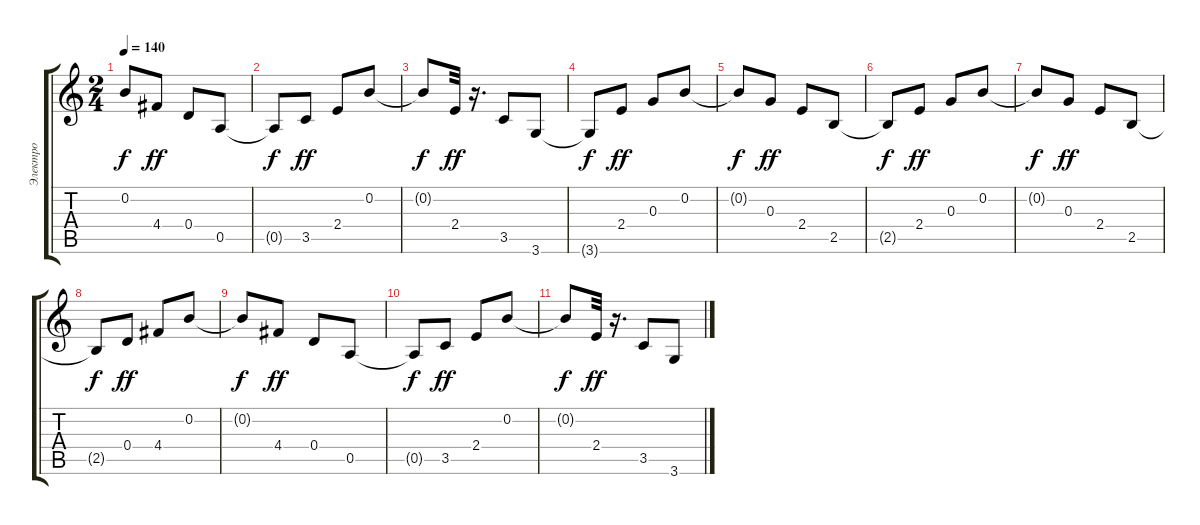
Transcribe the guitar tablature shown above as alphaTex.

\track ("Электро" "Электро") {instrument electricguitarclean}
\staff {score tabs}
\tuning (E4 B3 G3 D3 A2 E2) {hide}
\ts (2 4)
\tempo 140
\clef g2
\ks c
0.2{t}.8{dy f} 4.4.8{dy ff} 0.4.8 0.5.8 |
0.5{t}.8{dy f} 3.5.8{dy ff} 2.4.8 0.2.8 |
0.2{t}.8{dy f} 2.4.32{dy ff} r.16{d} 3.5.8 3.6.8 |
3.6{t}.8{dy f} 2.4.8{dy ff} 0.3.8 0.2.8 |
0.2{t}.8{dy f} 0.3.8{dy ff} 2.4.8 2.5.8 |
2.5{t}.8{dy f} 2.4.8{dy ff} 0.3.8 0.2.8 |
0.2{t}.8{dy f} 0.3.8{dy ff} 2.4.8 2.5.8 |
2.5{t}.8{dy f} 0.4.8{dy ff} 4.4.8 0.2.8 |
0.2{t}.8{dy f} 4.4.8{dy ff} 0.4.8 0.5.8 |
0.5{t}.8{dy f} 3.5.8{dy ff} 2.4.8 0.2.8 |
0.2{t}.8{dy f} 2.4.32{dy ff} r.16{d} 3.5.8 3.6.8
